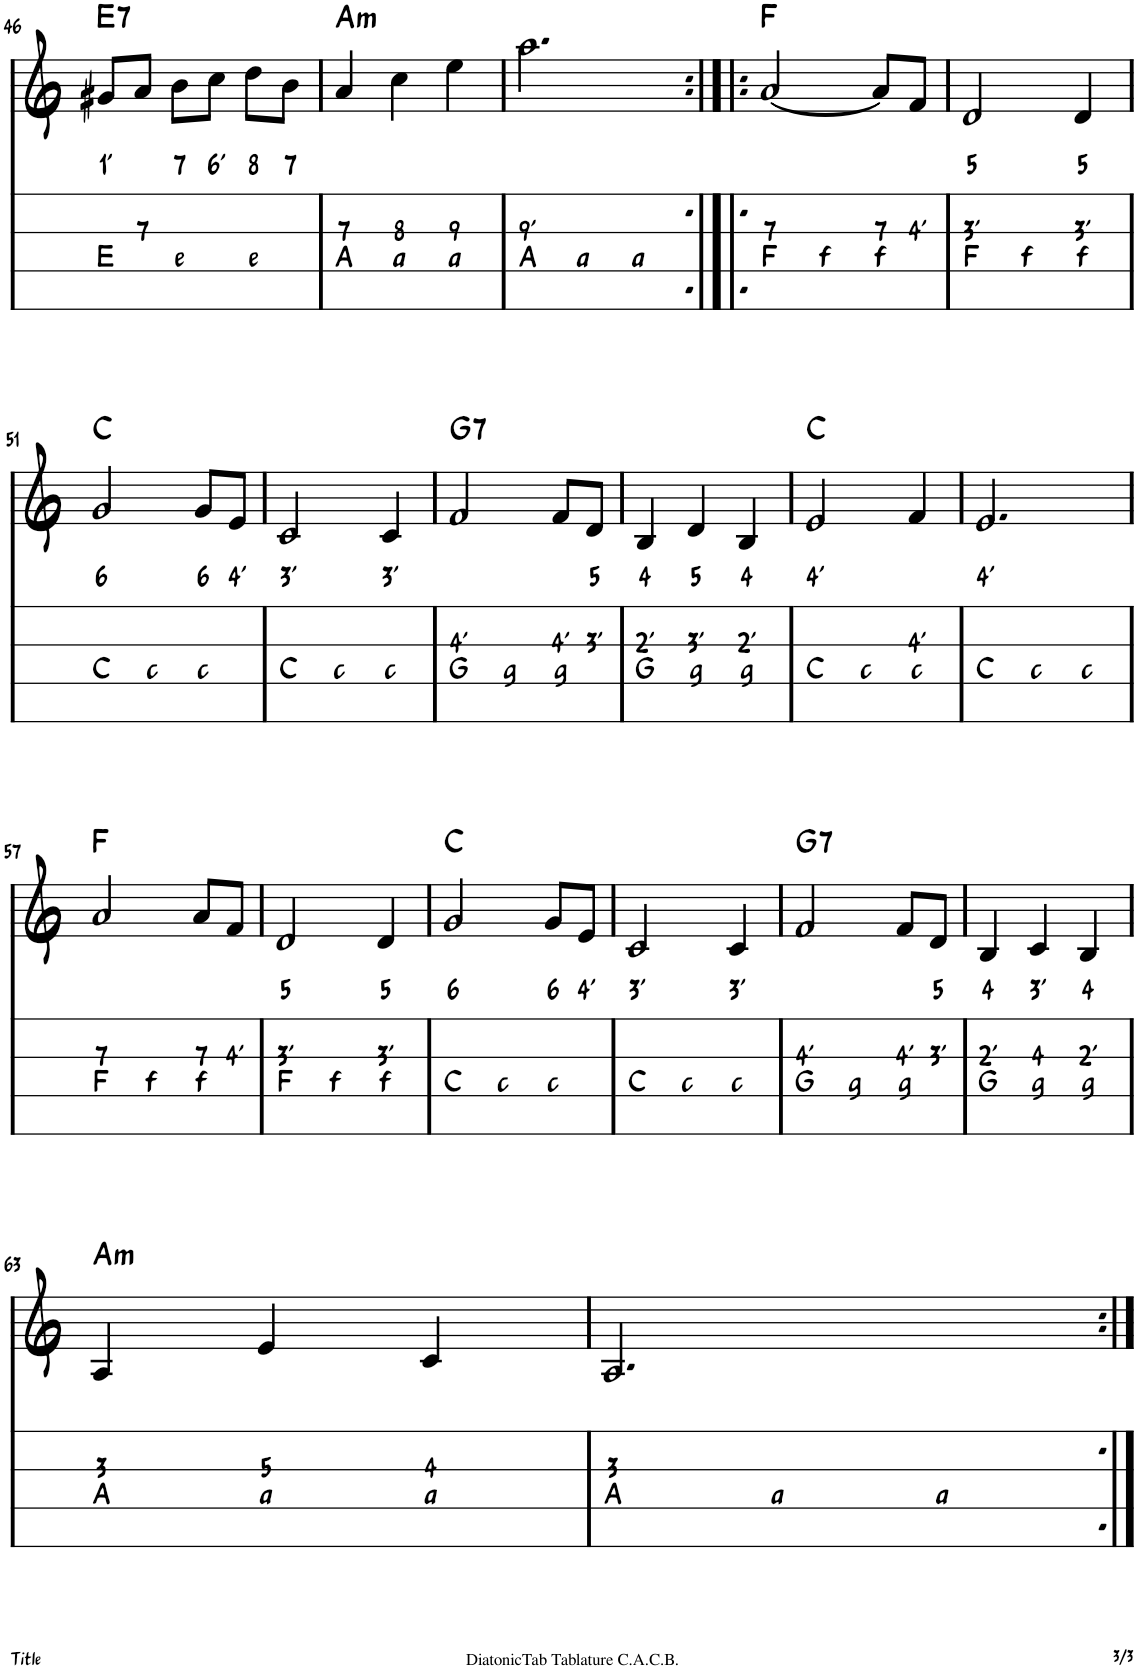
**kern	**text	**text	**text	**kern	**text	**text	**harte
*part2	*part2	*part2	*part2	*part1	*part1	*part1	*part1
*staff2	*staff2	*staff2	*staff2	*staff1	*staff1	*staff1	*
*I"Tablature	*	*	*	*I"Thème	*	*	*
!!LO:PB:g=z
*clefG2	*	*	*	*clefG2	*	*	*
*k[]	*	*	*	*k[]	*	*	*
*M3/4	*	*	*	*M3/4	*	*	*
=46	=46	=46	=46	=46	=46	=46	=46
!	!	!	!LO:LY:b	!	!LO:LY:b	!	!LO:H:kt=7
4ryy	.	.	E	8g#X/L	1'	.	E:7
!	!	!	!	!	!	!LO:LY:b	!
.	.	.	.	8a/J	.	7	.
!	!	!	!LO:LY:b	!	!LO:LY:b	!	!
4ryy	.	.	e	8b\L	7	.	.
!	!	!	!	!	!LO:LY:b	!	!
.	.	.	.	8cc\J	6'	.	.
!	!	!	!LO:LY:b	!	!LO:LY:b	!	!
4ryy	.	.	e	8dd\L	8	.	.
!	!	!	!	!	!LO:LY:b	!	!
.	.	.	.	8b\J	7	.	.
=47	=47	=47	=47	=47	=47	=47	=47
!	!	!	!LO:LY:b	!	!	!LO:LY:b	!LO:H:kt=m
4ryy	.	.	A	4a/	.	7	A:min
!	!	!	!LO:LY:b	!	!	!LO:LY:b	!
4ryy	.	.	a	4cc\	.	8	.
!	!	!	!LO:LY:b	!	!	!LO:LY:b	!
4ryy	.	.	a	4ee\	.	9	.
=48	=48	=48	=48	=48	=48	=48	=48
!	!	!	!LO:LY:b	!	!	!LO:LY:b	!
4ryy	.	.	A	2.aa\	.	9'	.
!	!	!	!LO:LY:b	!	!	!	!
4ryy	.	.	a	.	.	.	.
!	!	!	!LO:LY:b	!	!	!	!
4ryy	.	.	a	.	.	.	.
=49:|!|:	=49:|!|:	=49:|!|:	=49:|!|:	=49:|!|:	=49:|!|:	=49:|!|:	=49:|!|:
!	!	!	!LO:LY:b	!	!	!LO:LY:b	!
4ryy	.	.	F	[2a/	.	7	F:maj
!	!	!	!LO:LY:b	!	!	!	!
4ryy	.	.	f	.	.	.	.
!	!	!	!LO:LY:b	!	!	!LO:LY:b	!
4ryy	.	.	f	8a/L]	.	7	.
!	!	!	!	!	!	!LO:LY:b	!
.	.	.	.	8f/J	.	4'	.
=50	=50	=50	=50	=50	=50	=50	=50
!	!	!	!LO:LY:b	!	!LO:LY:b	!LO:LY:b	!
4ryy	.	.	F	2d/	5	3'	.
!	!	!	!LO:LY:b	!	!	!	!
4ryy	.	.	f	.	.	.	.
!	!	!	!LO:LY:b	!	!LO:LY:b	!LO:LY:b	!
4ryy	.	.	f	4d/	5	3'	.
!!LO:LB:g=z
=51	=51	=51	=51	=51	=51	=51	=51
!	!	!	!LO:LY:b	!	!LO:LY:b	!	!
4ryy	.	.	C	2g/	6	.	C:maj
!	!	!	!LO:LY:b	!	!	!	!
4ryy	.	.	c	.	.	.	.
!	!	!	!LO:LY:b	!	!LO:LY:b	!	!
4ryy	.	.	c	8g/L	6	.	.
!	!	!	!	!	!LO:LY:b	!	!
.	.	.	.	8e/J	4'	.	.
=52	=52	=52	=52	=52	=52	=52	=52
!	!	!	!LO:LY:b	!	!LO:LY:b	!	!
4ryy	.	.	C	2c/	3'	.	.
!	!	!	!LO:LY:b	!	!	!	!
4ryy	.	.	c	.	.	.	.
!	!	!	!LO:LY:b	!	!LO:LY:b	!	!
4ryy	.	.	c	4c/	3'	.	.
=53	=53	=53	=53	=53	=53	=53	=53
!	!	!	!LO:LY:b	!	!	!LO:LY:b	!LO:H:kt=7
4ryy	.	.	G	2f/	.	4'	G:7
!	!	!	!LO:LY:b	!	!	!	!
4ryy	.	.	g	.	.	.	.
!	!	!	!LO:LY:b	!	!	!LO:LY:b	!
4ryy	.	.	g	8f/L	.	4'	.
!	!	!	!	!	!LO:LY:b	!LO:LY:b	!
.	.	.	.	8d/J	5	3'	.
=54	=54	=54	=54	=54	=54	=54	=54
!	!	!	!LO:LY:b	!	!LO:LY:b	!LO:LY:b	!
4ryy	.	.	G	4B/	4	2'	.
!	!	!	!LO:LY:b	!	!LO:LY:b	!LO:LY:b	!
4ryy	.	.	g	4d/	5	3'	.
!	!	!	!LO:LY:b	!	!LO:LY:b	!LO:LY:b	!
4ryy	.	.	g	4B/	4	2'	.
=55	=55	=55	=55	=55	=55	=55	=55
!	!	!	!LO:LY:b	!	!LO:LY:b	!	!
4ryy	.	.	C	2e/	4'	.	C:maj
!	!	!	!LO:LY:b	!	!	!	!
4ryy	.	.	c	.	.	.	.
!	!	!	!LO:LY:b	!	!	!LO:LY:b	!
4ryy	.	.	c	4f/	.	4'	.
=56	=56	=56	=56	=56	=56	=56	=56
!	!	!	!LO:LY:b	!	!LO:LY:b	!	!
4ryy	.	.	C	2.e/	4'	.	.
!	!	!	!LO:LY:b	!	!	!	!
4ryy	.	.	c	.	.	.	.
!	!	!	!LO:LY:b	!	!	!	!
4ryy	.	.	c	.	.	.	.
!!LO:LB:g=z
=57	=57	=57	=57	=57	=57	=57	=57
!	!	!	!LO:LY:b	!	!	!LO:LY:b	!
4ryy	.	.	F	2a/	.	7	F:maj
!	!	!	!LO:LY:b	!	!	!	!
4ryy	.	.	f	.	.	.	.
!	!	!	!LO:LY:b	!	!	!LO:LY:b	!
4ryy	.	.	f	8a/L	.	7	.
!	!	!	!	!	!	!LO:LY:b	!
.	.	.	.	8f/J	.	4'	.
=58	=58	=58	=58	=58	=58	=58	=58
!	!	!	!LO:LY:b	!	!LO:LY:b	!LO:LY:b	!
4ryy	.	.	F	2d/	5	3'	.
!	!	!	!LO:LY:b	!	!	!	!
4ryy	.	.	f	.	.	.	.
!	!	!	!LO:LY:b	!	!LO:LY:b	!LO:LY:b	!
4ryy	.	.	f	4d/	5	3'	.
=59	=59	=59	=59	=59	=59	=59	=59
!	!	!	!LO:LY:b	!	!LO:LY:b	!	!
4ryy	.	.	C	2g/	6	.	C:maj
!	!	!	!LO:LY:b	!	!	!	!
4ryy	.	.	c	.	.	.	.
!	!	!	!LO:LY:b	!	!LO:LY:b	!	!
4ryy	.	.	c	8g/L	6	.	.
!	!	!	!	!	!LO:LY:b	!	!
.	.	.	.	8e/J	4'	.	.
=60	=60	=60	=60	=60	=60	=60	=60
!	!	!	!LO:LY:b	!	!LO:LY:b	!	!
4ryy	.	.	C	2c/	3'	.	.
!	!	!	!LO:LY:b	!	!	!	!
4ryy	.	.	c	.	.	.	.
!	!	!	!LO:LY:b	!	!LO:LY:b	!	!
4ryy	.	.	c	4c/	3'	.	.
=61	=61	=61	=61	=61	=61	=61	=61
!	!	!	!LO:LY:b	!	!	!LO:LY:b	!LO:H:kt=7
4ryy	.	.	G	2f/	.	4'	G:7
!	!	!	!LO:LY:b	!	!	!	!
4ryy	.	.	g	.	.	.	.
!	!	!	!LO:LY:b	!	!	!LO:LY:b	!
4ryy	.	.	g	8f/L	.	4'	.
!	!	!	!	!	!LO:LY:b	!LO:LY:b	!
.	.	.	.	8d/J	5	3'	.
=62	=62	=62	=62	=62	=62	=62	=62
!	!	!	!LO:LY:b	!	!LO:LY:b	!LO:LY:b	!
4ryy	.	.	G	4B/	4	2'	.
!	!	!	!LO:LY:b	!	!LO:LY:b	!LO:LY:b	!
4ryy	.	.	g	4c/	3'	4	.
!	!	!	!LO:LY:b	!	!LO:LY:b	!LO:LY:b	!
4ryy	.	.	g	4B/	4	2'	.
!!LO:LB:g=z
=63	=63	=63	=63	=63	=63	=63	=63
!	!	!	!LO:LY:b	!	!	!LO:LY:b	!LO:H:kt=m
4ryy	.	.	A	4A/	.	3	A:min
!	!	!	!LO:LY:b	!	!	!LO:LY:b	!
4ryy	.	.	a	4e/	.	5	.
!	!	!	!LO:LY:b	!	!	!LO:LY:b	!
4ryy	.	.	a	4c/	.	4	.
=64	=64	=64	=64	=64	=64	=64	=64
!	!	!	!LO:LY:b	!	!	!LO:LY:b	!
4ryy	.	.	A	2.A/	.	3	.
!	!	!	!LO:LY:b	!	!	!	!
4ryy	.	.	a	.	.	.	.
!	!	!	!LO:LY:b	!	!	!	!
4ryy	.	.	a	.	.	.	.
=:|!	=:|!	=:|!	=:|!	=:|!	=:|!	=:|!	=:|!
*-	*-	*-	*-	*-	*-	*-	*-
